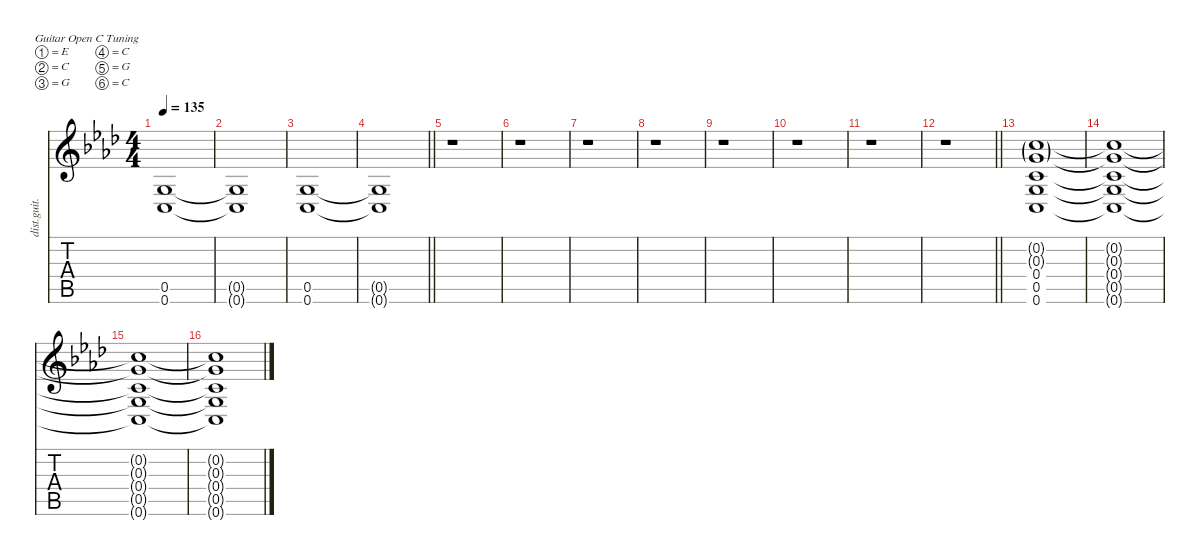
\defaultSystemsLayout 4
\hideDynamics
\bracketExtendMode nobrackets
\otherSystemsTrackNameOrientation horizontal
\track ("Guitar 2" "dist.guit.") {defaultSystemsLayout 8 instrument distortionguitar}
\staff {score tabs}
\tuning (E4 C4 G3 C3 G2 C2)
\ts (4 4)
\tempo 135
\clef g2
\ks ab
(0.5{acc forcenatural} 0.6{acc forcenatural}).1{dy f beam Up} |
(0.5{t acc forcenatural} 0.6{t acc forcenatural}).1{beam Up} |
(0.5{acc forcenatural} 0.6{acc forcenatural}).1{beam Up} |
\barLineRight lightlight
(0.5{t acc forcenatural} 0.6{t acc forcenatural}).1{beam Up} |
r.1{beam Down} |
r.1{beam Down} |
r.1{beam Down} |
r.1{beam Down} |
r.1{beam Down} |
r.1{beam Down} |
r.1{beam Down} |
\barLineRight lightlight
r.1{beam Down} |
(0.2{g acc forcenatural} 0.3{g acc forcenatural} 0.4{acc forcenatural} 0.5{acc forcenatural} 0.6{acc forcenatural}).1{beam Up} |
(0.2{t acc forcenatural} 0.3{t acc forcenatural} 0.4{t acc forcenatural} 0.5{t acc forcenatural} 0.6{t acc forcenatural}).1{beam Up} |
(0.2{t acc forcenatural} 0.3{t acc forcenatural} 0.4{t acc forcenatural} 0.5{t acc forcenatural} 0.6{t acc forcenatural}).1{beam Up} |
(0.2{t acc forcenatural} 0.3{t acc forcenatural} 0.4{t acc forcenatural} 0.5{t acc forcenatural} 0.6{t acc forcenatural}).1{beam Up}
